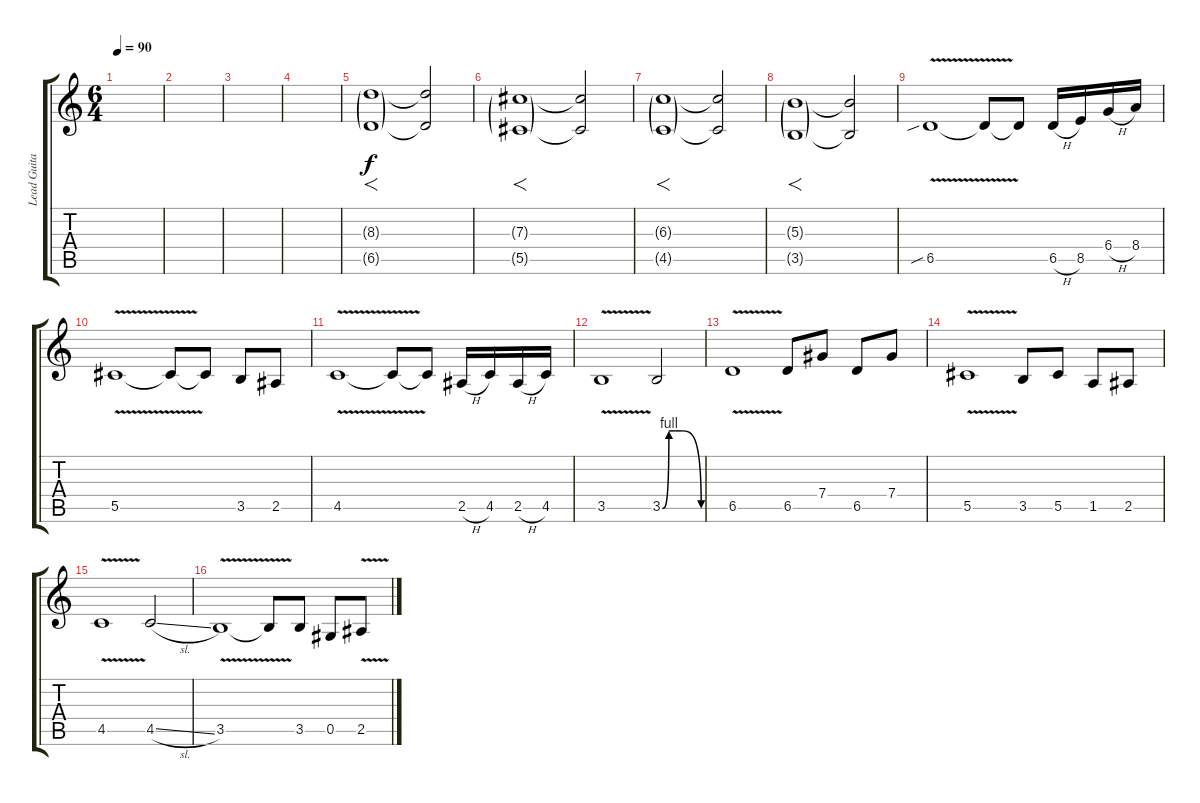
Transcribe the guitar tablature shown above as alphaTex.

\track ("Lead Guitar" "Lead Guita") {instrument distortionguitar}
\staff {score tabs}
\tuning (Eb4 Bb3 Gb3 Db3 Ab2 Eb2) {hide}
\ts (6 4)
\tempo 90
\clef g2
\ks c
|
|
|
|
(8.3{g} 6.5{g}).1{f} (8.3{t} 6.5{t}).2 |
(7.3{g} 5.5{g}).1{f} (7.3{t} 5.5{t}).2 |
(6.3{g} 4.5{g}).1{f} (6.3{t} 4.5{t}).2 |
(5.3{g} 3.5{g}).1{f} (5.3{t} 3.5{t}).2 |
6.5{v sib}.1 6.5{t}.8 6.5{t}.8 6.5{h}.16 8.5.16 6.4{h}.16 8.4.16 |
5.5{v}.1 5.5{t}.8 5.5{t}.8 3.5.8 2.5.8 |
4.5{v}.1 4.5{t}.8 4.5{t}.8 2.5{h}.16 4.5.16 2.5{h}.16 4.5.16 |
3.5{v}.1 3.5{be (custom 0 0 10 4 20 4 30 4 60 0)}.2 |
6.5{v}.1 6.5.8 7.4.8 6.5.8 7.4.8 |
5.5{v}.1 3.5.8 5.5.8 1.5.8 2.5.8 |
4.5{v}.1 4.5{sl}.2 |
3.5{v}.1 3.5{t}.8 3.5.8 0.5.8 2.5{v}.8
